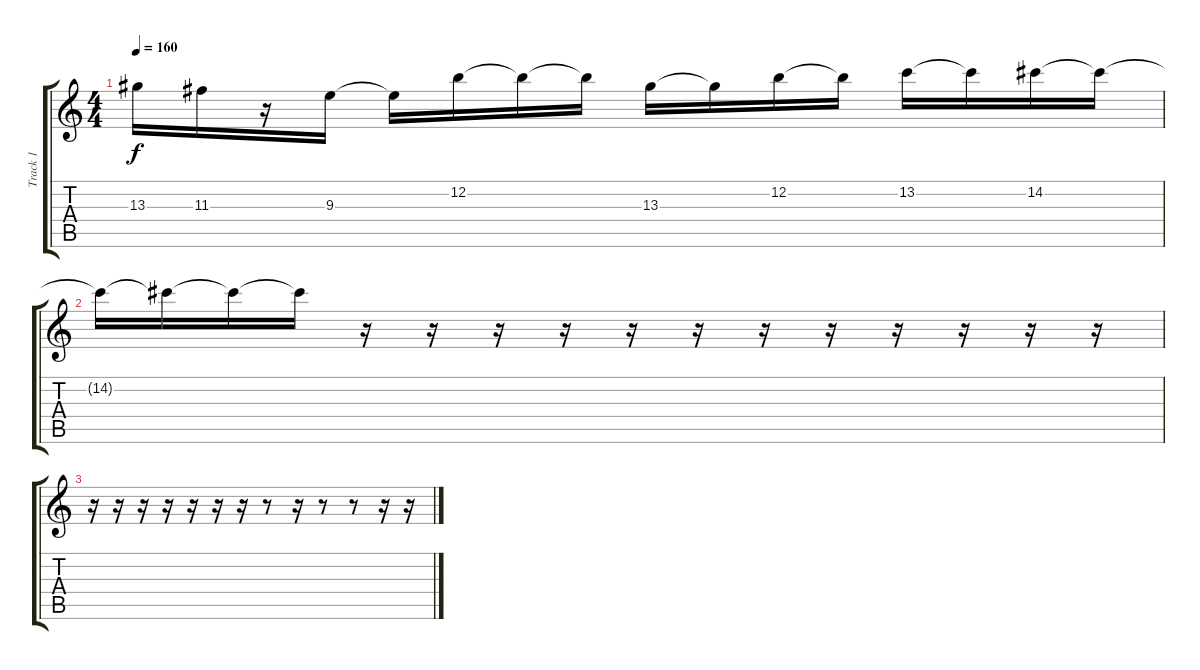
\track ("Track 1" "Track 1") {instrument distortionguitar}
\staff {score tabs}
\tuning (E4 B3 G3 D3 A2 E2) {hide}
\ts (4 4)
\tempo 160
\clef g2
\ks c
13.3.16{dy f} 11.3.16 r.16 9.3.16 9.3{t}.16 12.2.16 12.2{t}.16 12.2{t}.16 13.3.16 13.3{t}.16 12.2.16 12.2{t}.16 13.2.16 13.2{t}.16 14.2.16 14.2{t}.16 |
14.2{t}.16 14.2{t}.16 14.2{t}.16 14.2{t}.16 r.16 r.16 r.16 r.16 r.16 r.16 r.16 r.16 r.16 r.16 r.16 r.16 |
r.16 r.16 r.16 r.16 r.16 r.16 r.16 r.8 r.16 r.8 r.8 r.16 r.16
